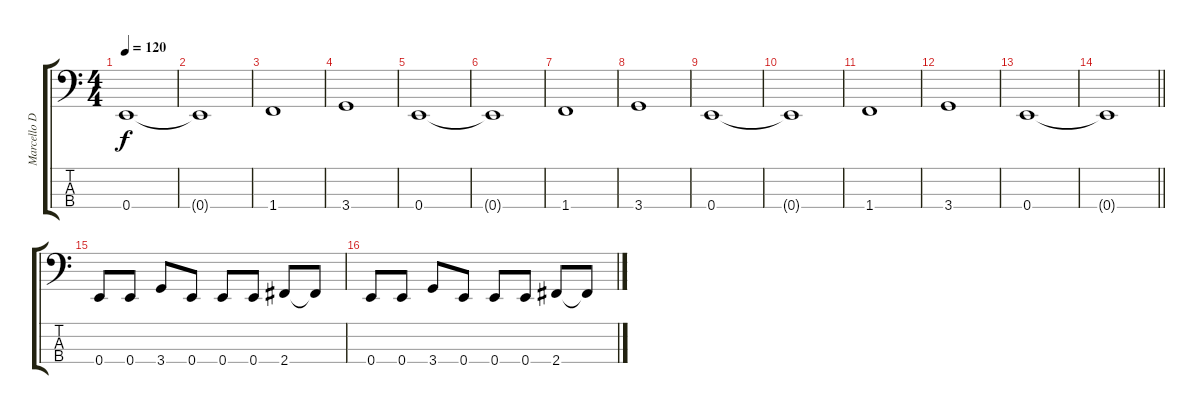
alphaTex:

\track ("Marcello D Rapp" "Marcello D") {instrument synthbass1}
\staff {score tabs}
\tuning (G2 D2 A1 E1) {hide}
\ts (4 4)
\tempo 120
\clef f4
\ks c
0.4.1{dy f} |
0.4{t}.1 |
1.4.1 |
3.4.1 |
0.4.1 |
0.4{t}.1 |
1.4.1 |
3.4.1 |
0.4.1 |
0.4{t}.1 |
1.4.1 |
3.4.1 |
0.4.1 |
\barLineRight lightlight
0.4{t}.1 |
\section ("" "")
0.4.8{instrument electricbassfinger} 0.4.8 3.4.8 0.4.8 0.4.8 0.4.8 2.4.8 2.4{t}.8 |
0.4.8{instrument electricbassfinger} 0.4.8 3.4.8 0.4.8 0.4.8 0.4.8 2.4.8 2.4{t}.8
